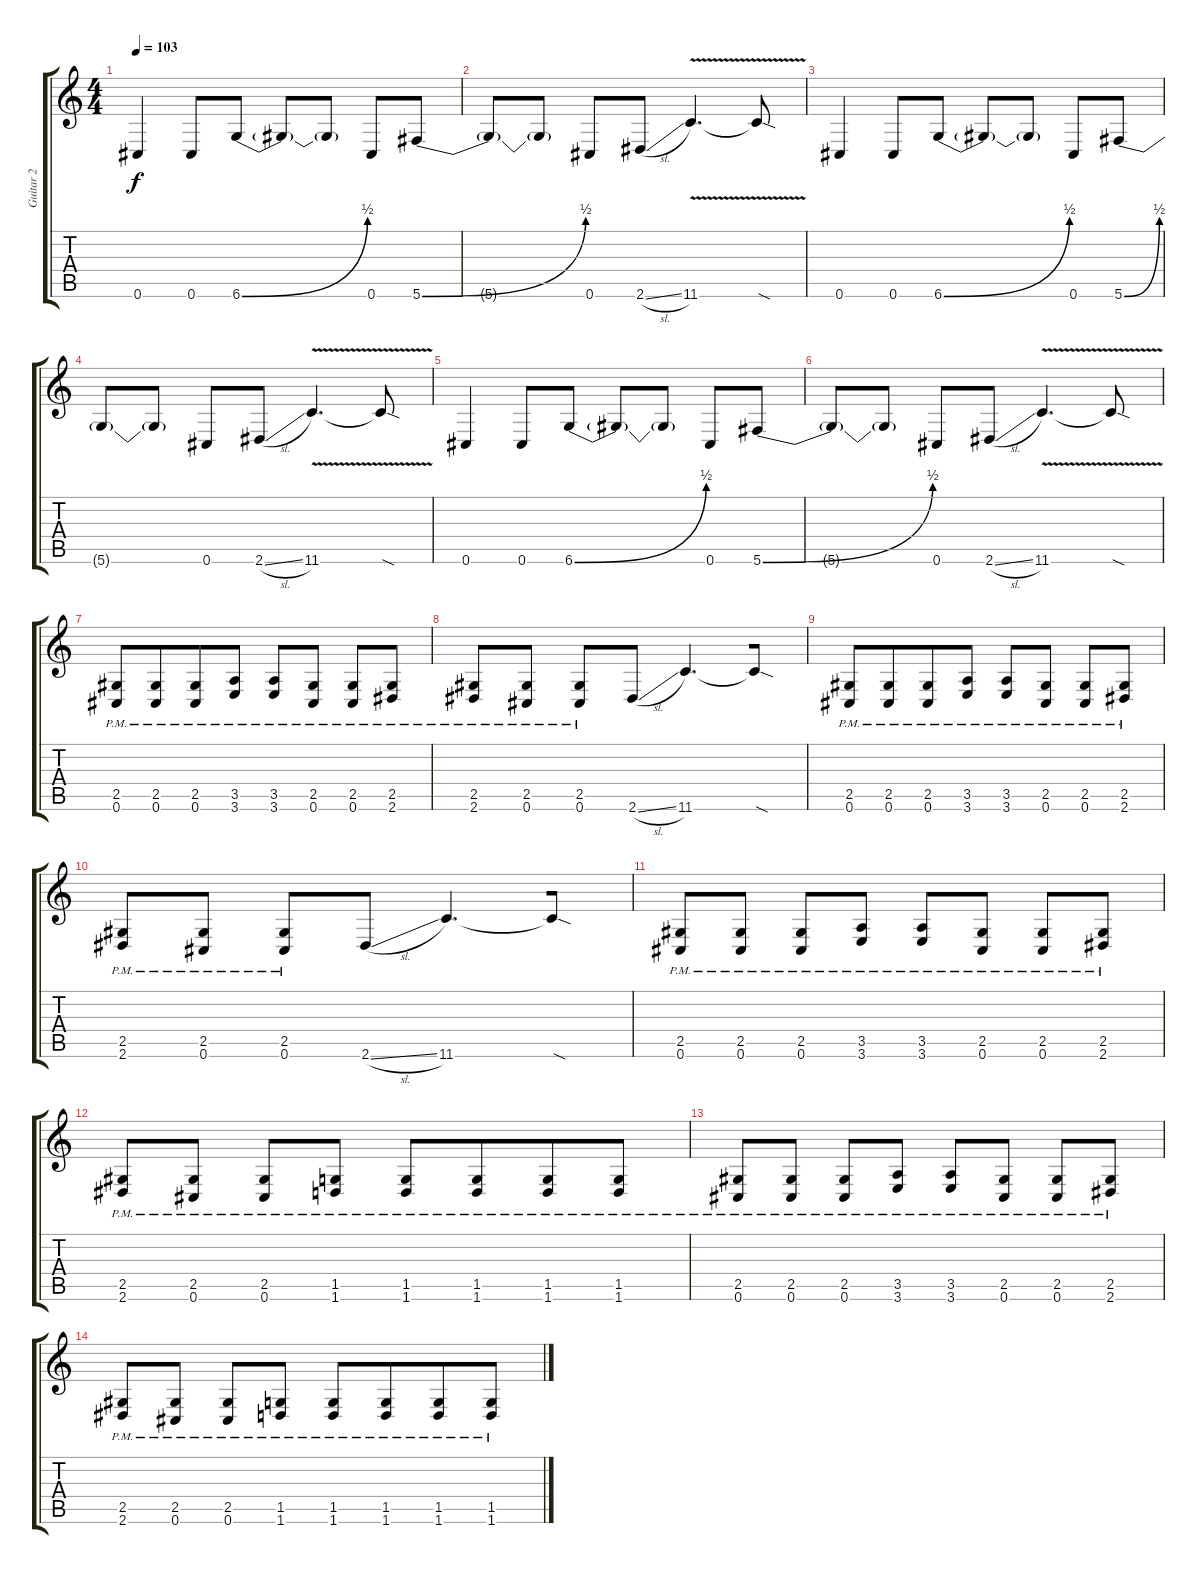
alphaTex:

\track ("Guitar 2" "Guitar 2") {instrument distortionguitar}
\staff {score tabs}
\tuning (Db4 Ab3 E3 B2 Gb2 Db2) {hide}
\ts (4 4)
\tempo 103
\clef g2
\ks c
0.6.4{dy f} 0.6.8 6.6{be (bend 0 0 60 2)}.8 6.6{t}.8{beam merge} 6.6{t}.8 0.6.8 5.6{be (bend 0 0 60 2)}.8 |
5.6{t}.8{beam merge} 5.6{t}.8 0.6.8 2.6{sl}.8 11.6{v}.4{d} 11.6{sod t}.8 |
0.6.4 0.6.8 6.6{be (bend 0 0 60 2)}.8 6.6{t}.8{beam merge} 6.6{t}.8 0.6.8 5.6{be (bend 0 0 60 2)}.8 |
5.6{t}.8{beam merge} 5.6{t}.8 0.6.8 2.6{sl}.8 11.6{v}.4{d} 11.6{sod t}.8 |
0.6.4 0.6.8 6.6{be (bend 0 0 60 2)}.8 6.6{t}.8{beam merge} 6.6{t}.8 0.6.8 5.6{be (bend 0 0 60 2)}.8 |
5.6{t}.8{beam merge} 5.6{t}.8 0.6.8 2.6{sl}.8 11.6{v}.4{d} 11.6{sod t}.8 |
(2.5{pm} 0.6{pm}).8 (2.5{pm} 0.6{pm}).8{beam merge} (2.5{pm} 0.6{pm}).8 (3.5{pm} 3.6{pm}).8 (3.5{pm} 3.6{pm}).8 (2.5{pm} 0.6{pm}).8 (2.5{pm} 0.6{pm}).8 (2.5{pm} 2.6{pm}).8 |
(2.5{pm} 2.6{pm}).8 (2.5{pm} 0.6{pm}).8 (2.5{pm} 0.6{pm}).8{beam merge} 2.6{sl}.8 11.6.4{d beam merge} 11.6{sod t}.8 |
(2.5{pm} 0.6{pm}).8 (2.5{pm} 0.6{pm}).8{beam merge} (2.5{pm} 0.6{pm}).8 (3.5{pm} 3.6{pm}).8 (3.5{pm} 3.6{pm}).8 (2.5{pm} 0.6{pm}).8 (2.5{pm} 0.6{pm}).8 (2.5{pm} 2.6{pm}).8 |
(2.5{pm} 2.6{pm}).8 (2.5{pm} 0.6{pm}).8 (2.5{pm} 0.6{pm}).8{beam merge} 2.6{sl}.8 11.6.4{d beam merge} 11.6{sod t}.8 |
(2.5{pm} 0.6{pm}).8 (2.5{pm} 0.6{pm}).8 (2.5{pm} 0.6{pm}).8 (3.5{pm} 3.6{pm}).8 (3.5{pm} 3.6{pm}).8 (2.5{pm} 0.6{pm}).8 (2.5{pm} 0.6{pm}).8{beam merge} (2.5{pm} 2.6{pm}).8 |
(2.5{pm} 2.6{pm}).8 (2.5{pm} 0.6{pm}).8 (2.5{pm} 0.6{pm}).8{beam merge} (1.5{pm} 1.6{pm}).8 (1.5{pm} 1.6{pm}).8{beam merge} (1.5{pm} 1.6{pm}).8{beam merge} (1.5{pm} 1.6{pm}).8 (1.5{pm} 1.6{pm}).8 |
(2.5{pm} 0.6{pm}).8 (2.5{pm} 0.6{pm}).8 (2.5{pm} 0.6{pm}).8 (3.5{pm} 3.6{pm}).8 (3.5{pm} 3.6{pm}).8 (2.5{pm} 0.6{pm}).8 (2.5{pm} 0.6{pm}).8{beam merge} (2.5{pm} 2.6{pm}).8 |
(2.5{pm} 2.6{pm}).8 (2.5{pm} 0.6{pm}).8 (2.5{pm} 0.6{pm}).8{beam merge} (1.5{pm} 1.6{pm}).8 (1.5{pm} 1.6{pm}).8{beam merge} (1.5{pm} 1.6{pm}).8{beam merge} (1.5{pm} 1.6{pm}).8 (1.5{pm} 1.6{pm}).8
